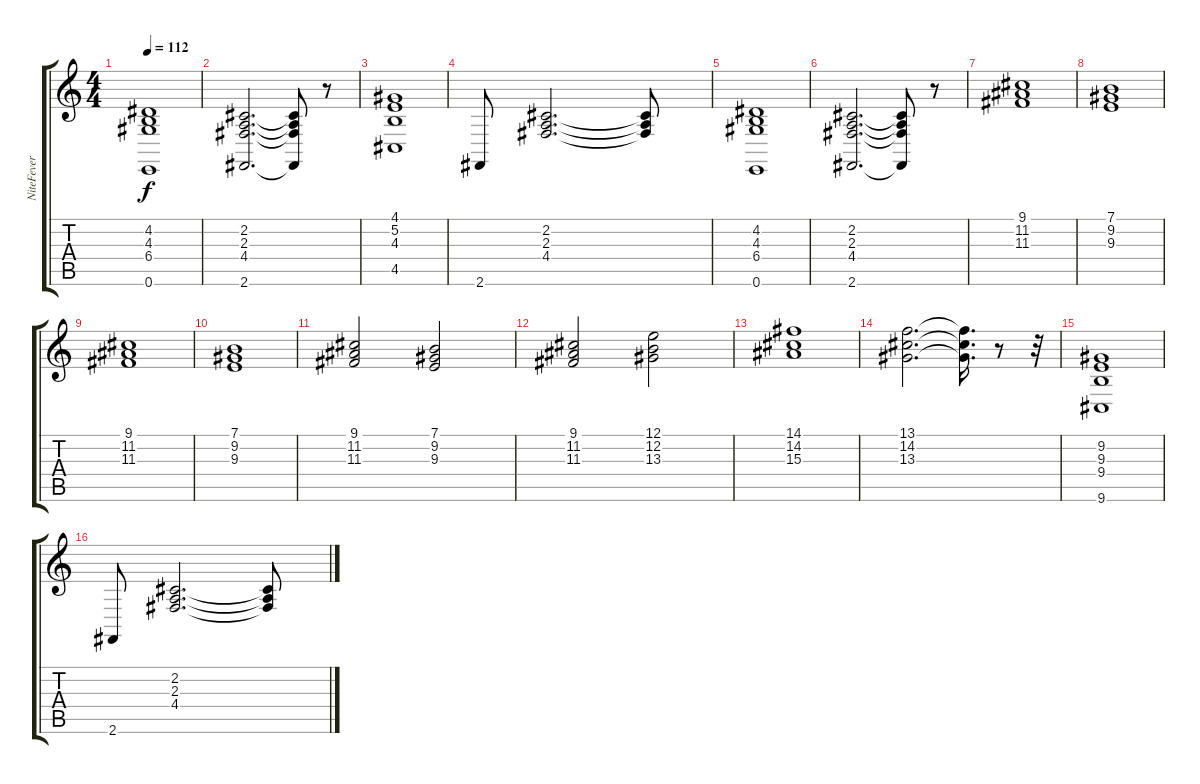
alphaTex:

\track ("NiteFever         3 " "NiteFever ") {solo instrument electricpiano2}
\staff {score tabs}
\tuning (E4 B3 G3 D3 A2 E2) {hide}
\ts (4 4)
\tempo 112
\clef g2
\ks c
(4.2 4.3 6.4 0.6).1{dy f} |
(2.2 2.3 4.4 2.6).2{d} (2.2{t} 2.3{t} 4.4{t} 2.6{t}).8 r.8 |
(4.1 5.2 4.3 4.5).1 |
2.6.8 (2.2 2.3 4.4).2{d} (2.2{t} 2.3{t} 4.4{t}).8 |
(4.2 4.3 6.4 0.6).1 |
(2.2 2.3 4.4 2.6).2{d} (2.2{t} 2.3{t} 4.4{t} 2.6{t}).8 r.8 |
(9.1 11.2 11.3).1 |
(7.1 9.2 9.3).1 |
(9.1 11.2 11.3).1 |
(7.1 9.2 9.3).1 |
(9.1 11.2 11.3).2 (7.1 9.2 9.3).2 |
(9.1 11.2 11.3).2 (12.1 12.2 13.3).2 |
(14.1 14.2 15.3).1 |
(13.1 14.2 13.3).2{d} (13.1{t} 14.2{t} 13.3{t}).16{d} r.8 r.32 |
(9.2 9.3 9.4 9.6).1 |
2.6.8 (2.2 2.3 4.4).2{d} (2.2{t} 2.3{t} 4.4{t}).8
